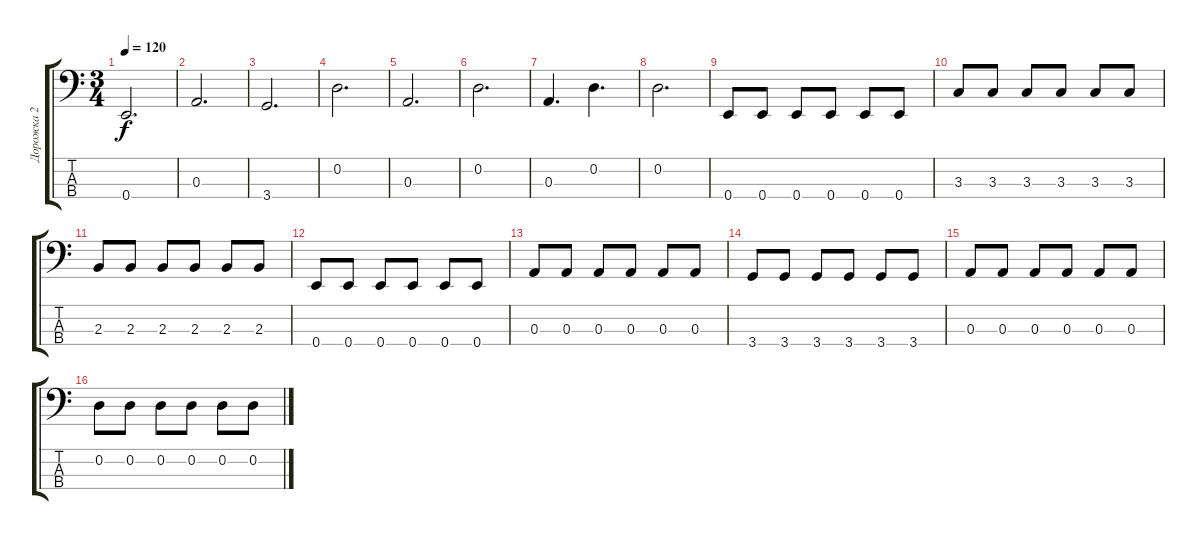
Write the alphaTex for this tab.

\track ("Дорожка 2" "Дорожка 2") {instrument electricbassfinger}
\staff {score tabs}
\tuning (G2 D2 A1 E1) {hide}
\ts (3 4)
\tempo 120
\clef f4
\ks c
0.4.2{d dy f} |
0.3.2{d} |
3.4.2{d} |
0.2.2{d} |
0.3.2{d} |
0.2.2{d} |
0.3.4{d} 0.2.4{d} |
0.2.2{d} |
0.4.8 0.4.8 0.4.8 0.4.8 0.4.8 0.4.8 |
3.3.8 3.3.8 3.3.8 3.3.8 3.3.8 3.3.8 |
2.3.8 2.3.8 2.3.8 2.3.8 2.3.8 2.3.8 |
0.4.8 0.4.8 0.4.8 0.4.8 0.4.8 0.4.8 |
0.3.8 0.3.8 0.3.8 0.3.8 0.3.8 0.3.8 |
3.4.8 3.4.8 3.4.8 3.4.8 3.4.8 3.4.8 |
0.3.8 0.3.8 0.3.8 0.3.8 0.3.8 0.3.8 |
0.2.8 0.2.8 0.2.8 0.2.8 0.2.8 0.2.8
